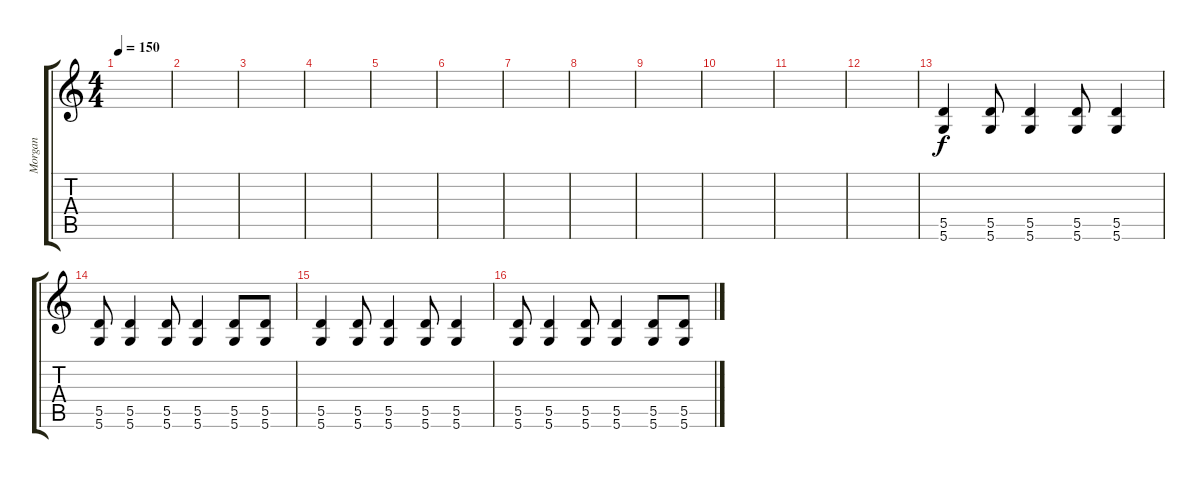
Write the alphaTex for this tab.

\track ("Morgan" "Morgan") {instrument distortionguitar}
\staff {score tabs}
\tuning (E4 B3 G3 D3 A2 D2) {hide}
\ts (4 4)
\tempo 150
\clef g2
\ks c
|
|
|
|
|
|
|
|
|
|
|
|
(5.5 5.6).4{volume 13} (5.5 5.6).8 (5.5 5.6).4 (5.5 5.6).8 (5.5 5.6).4 |
(5.5 5.6).8 (5.5 5.6).4 (5.5 5.6).8 (5.5 5.6).4 (5.5 5.6).8 (5.5 5.6).8 |
(5.5 5.6).4 (5.5 5.6).8 (5.5 5.6).4 (5.5 5.6).8 (5.5 5.6).4 |
(5.5 5.6).8 (5.5 5.6).4 (5.5 5.6).8 (5.5 5.6).4 (5.5 5.6).8 (5.5 5.6).8
